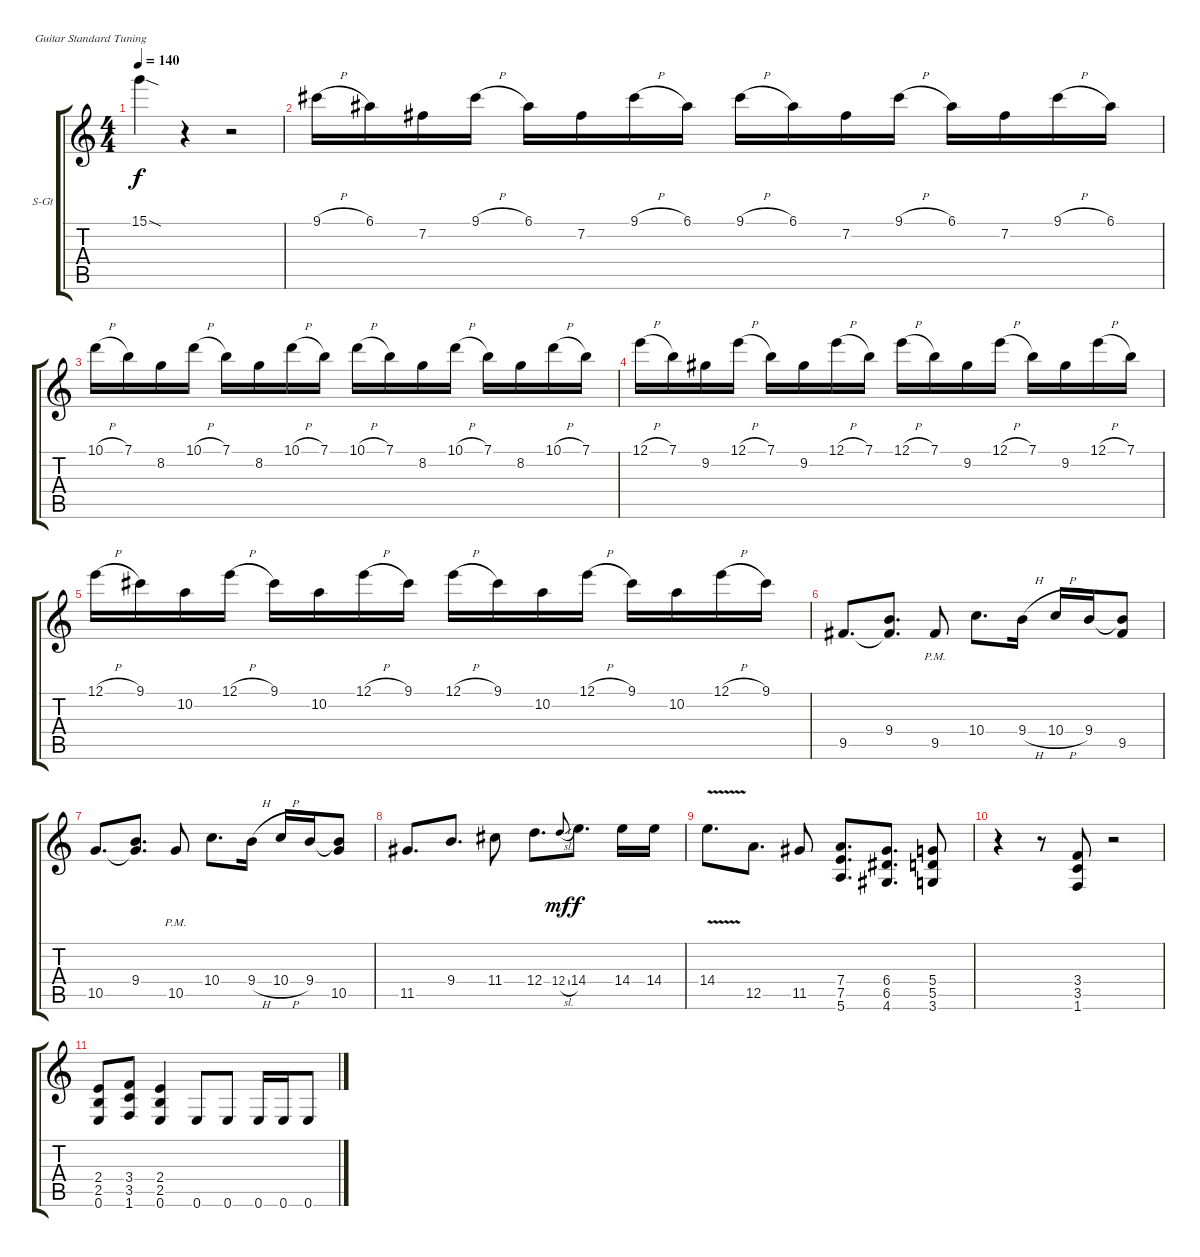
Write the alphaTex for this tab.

\defaultSystemsLayout 4
\bracketExtendMode groupsimilarinstruments
\firstSystemTrackNameOrientation horizontal
\otherSystemsTrackNameOrientation horizontal
\track ("kirk Hammentt" "S-Gt") {instrument acousticguitarsteel}
\staff {score tabs}
\tuning (E4 B3 G3 D3 A2 E2)
\ts (4 4)
\tempo 140
\clef g2
\ks c
15.1{sod}.4{dy f} r.4 r.2 |
9.1{h}.16 6.1.16 7.2.16 9.1{h}.16 6.1.16 7.2.16 9.1{h}.16 6.1.16 9.1{h}.16 6.1.16 7.2.16 9.1{h}.16 6.1.16 7.2.16 9.1{h}.16 6.1.16 |
10.1{h}.16 7.1.16 8.2.16 10.1{h}.16 7.1.16 8.2.16 10.1{h}.16 7.1.16 10.1{h}.16 7.1.16 8.2.16 10.1{h}.16 7.1.16 8.2.16 10.1{h}.16 7.1.16 |
12.1{h}.16 7.1.16 9.2.16 12.1{h}.16 7.1.16 9.2.16 12.1{h}.16 7.1.16 12.1{h}.16 7.1.16 9.2.16 12.1{h}.16 7.1.16 9.2.16 12.1{h}.16 7.1.16 |
12.1{h}.16 9.1.16 10.2.16 12.1{h}.16 9.1.16 10.2.16 12.1{h}.16 9.1.16 12.1{h}.16 9.1.16 10.2.16 12.1{h}.16 9.1.16 10.2.16 12.1{h}.16 9.1.16 |
9.5.8{d} (9.4 9.5{t}).8{d} 9.5{pm}.8 10.4.8{d} 9.4{h}.16 10.4{h}.16 9.4.16 (9.4{t} 9.5).8 |
10.5.8{d} (9.4 10.5{t}).8{d} 10.5{pm}.8 10.4.8{d} 9.4{h}.16 10.4{h}.16 9.4.16 (9.4{t} 10.5).8 |
11.5.8{d} 9.4.8{d} 11.4.8 12.4.8{d} 12.4{sl}.8{gr onbeat dy mf} 14.4.8{d dy f} 14.4.16 14.4.16 |
14.4{v}.8{d} 12.5.8{d} 11.5.8 (7.4 7.5 5.6).8{d} (6.4 6.5 4.6).8{d} (5.4 5.5 3.6).8 |
r.4 r.8 (3.4 3.5 1.6).8 r.2 |
(2.4 2.5 0.6).8 (3.4 3.5 1.6).8 (2.4 2.5 0.6).4 0.6.8 0.6.8 0.6.16 0.6.16 0.6.8
